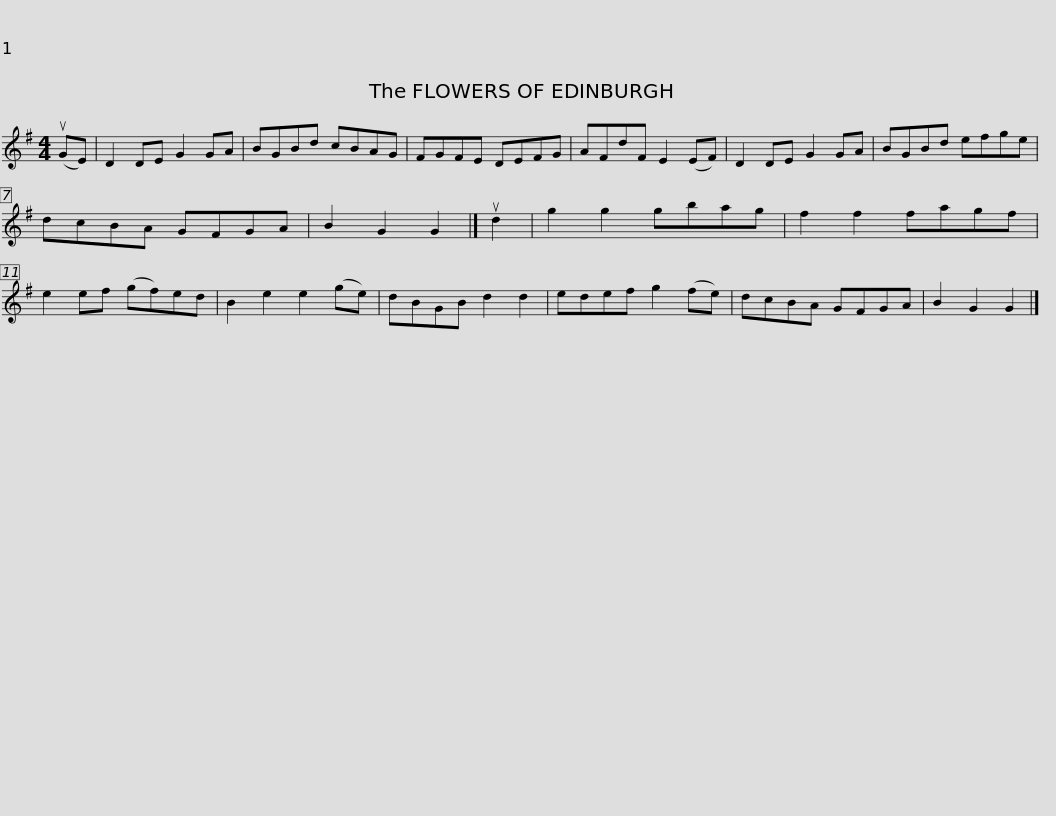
X:1
L:1/8
M:4/4
I:linebreak $
K:G
V:1 treble
V:1
 (uGE) | D2 DE G2 GA | BGBd cBAG | FGFE DEFG | AFdF E2 (EF) | %5
 D2 DE G2 GA | BGBd efge |$ dcBA GFGA | B2 G2 G2 |] ud2 | %10
 g2 g2 gbag | f2 f2 fagf | e2 ef (gf)ed | B2 e2 e2 (ge) | dBGB d2 d2 |$ %15
 edef g2 (fe) | dcBA GFGA | B2 G2 G2 |] %18
